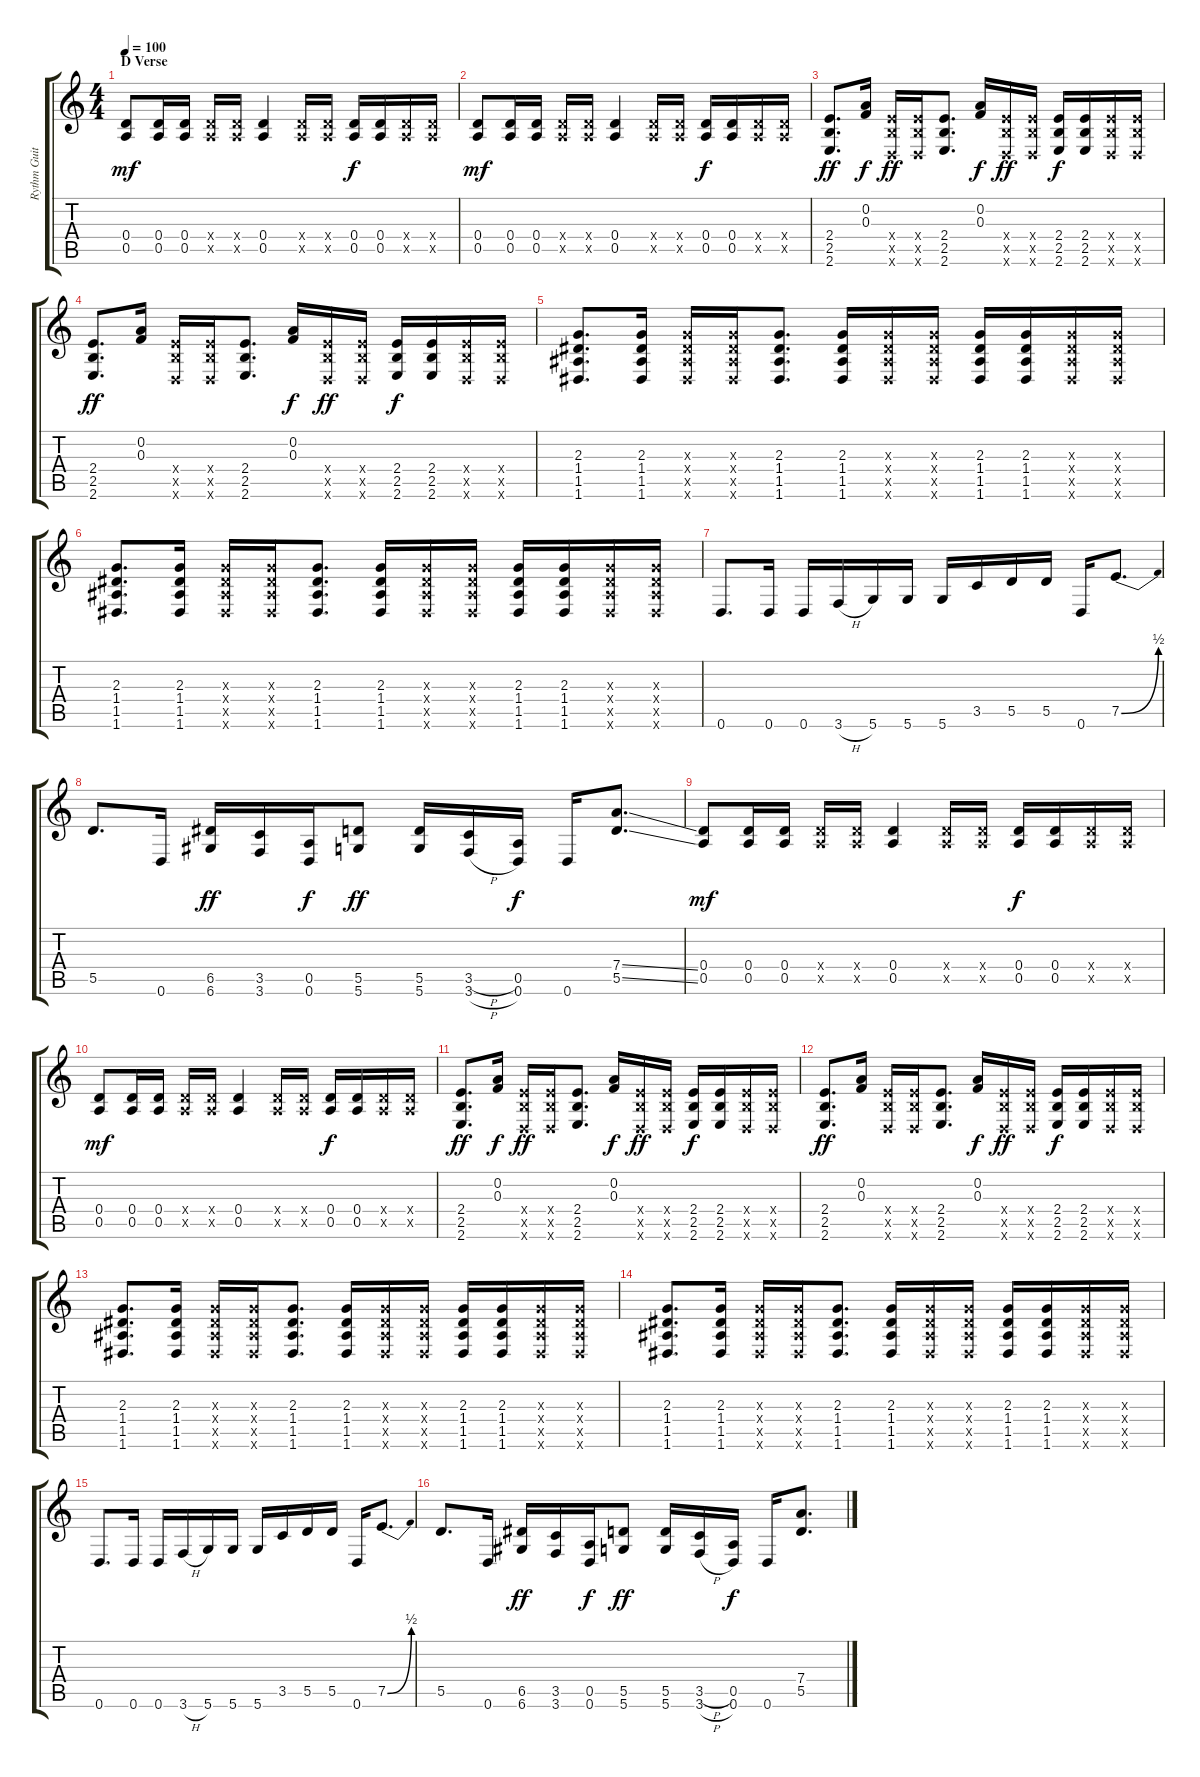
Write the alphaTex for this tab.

\track ("Rythm Guitar" "Rythm Guit") {instrument overdrivenguitar}
\staff {score tabs}
\tuning (E4 A3 F3 D3 A2 D2) {hide}
\ts (4 4)
\section ("" "D Verse")
\tempo 100
\clef g2
\ks c
(0.4 0.5).8{dy mf} (0.4 0.5).16 (0.4 0.5).16 (0.4{x} 0.5{x}).16 (0.4{x} 0.5{x}).16 (0.4 0.5).4 (0.4{x} 0.5{x}).16 (0.4{x} 0.5{x}).16 (0.4 0.5).16{dy f} (0.4 0.5).16 (0.4{x} 0.5{x}).16 (0.4{x} 0.5{x}).16 |
(0.4 0.5).8{dy mf} (0.4 0.5).16 (0.4 0.5).16 (0.4{x} 0.5{x}).16 (0.4{x} 0.5{x}).16 (0.4 0.5).4 (0.4{x} 0.5{x}).16 (0.4{x} 0.5{x}).16 (0.4 0.5).16{dy f} (0.4 0.5).16 (0.4{x} 0.5{x}).16 (0.4{x} 0.5{x}).16 |
(2.4 2.5 2.6).8{d dy ff} (0.2 0.3).16{dy f} (2.4{x} 2.5{x} 0.6{x}).16{dy ff} (2.4{x} 2.5{x} 0.6{x}).16 (2.4 2.5 2.6).8{d} (0.2 0.3).16{dy f} (2.4{x} 2.5{x} 0.6{x}).16{dy ff} (2.4{x} 2.5{x} 0.6{x}).16 (2.4 2.5 2.6).16{dy f} (2.4 2.5 2.6).16 (2.4{x} 2.5{x} 0.6{x}).16 (2.4{x} 2.5{x} 0.6{x}).16 |
(2.4 2.5 2.6).8{d dy ff} (0.2 0.3).16 (2.4{x} 2.5{x} 0.6{x}).16 (2.4{x} 2.5{x} 0.6{x}).16 (2.4 2.5 2.6).8{d} (0.2 0.3).16{dy f} (2.4{x} 2.5{x} 0.6{x}).16{dy ff} (2.4{x} 2.5{x} 0.6{x}).16 (2.4 2.5 2.6).16{dy f} (2.4 2.5 2.6).16 (2.4{x} 2.5{x} 0.6{x}).16 (2.4{x} 2.5{x} 0.6{x}).16 |
(2.3 1.4 1.5 1.6).8{d} (2.3 1.4 1.5 1.6).16 (2.3{x} 1.4{x} 1.5{x} 1.6{x}).16 (2.3{x} 1.4{x} 1.5{x} 1.6{x}).16 (2.3 1.4 1.5 1.6).8{d} (2.3 1.4 1.5 1.6).16 (2.3{x} 1.4{x} 1.5{x} 1.6{x}).16 (2.3{x} 1.4{x} 1.5{x} 1.6{x}).16 (2.3 1.4 1.5 1.6).16 (2.3 1.4 1.5 1.6).16 (2.3{x} 1.4{x} 1.5{x} 1.6{x}).16 (2.3{x} 1.4{x} 1.5{x} 1.6{x}).16 |
(2.3 1.4 1.5 1.6).8{d} (2.3 1.4 1.5 1.6).16 (2.3{x} 1.4{x} 1.5{x} 1.6{x}).16 (2.3{x} 1.4{x} 1.5{x} 1.6{x}).16 (2.3 1.4 1.5 1.6).8{d} (2.3 1.4 1.5 1.6).16 (2.3{x} 1.4{x} 1.5{x} 1.6{x}).16 (2.3{x} 1.4{x} 1.5{x} 1.6{x}).16 (2.3 1.4 1.5 1.6).16 (2.3 1.4 1.5 1.6).16 (2.3{x} 1.4{x} 1.5{x} 1.6{x}).16 (2.3{x} 1.4{x} 1.5{x} 1.6{x}).16 |
0.6.8{d} 0.6.16 0.6.16 3.6{h}.16 5.6.16 5.6.16 5.6.16 3.5.16 5.5.16 5.5.16 0.6.16 7.5{be (bend 0 0 60 2)}.8{d} |
5.5.8{d} 0.6.16 (6.5 6.6).16{dy ff} (3.5 3.6).16 (0.5 0.6).16{dy f} (5.5 5.6).8{dy ff} (5.5 5.6).16 (3.5{h} 3.6{h}).16 (0.5 0.6).16{dy f} 0.6.16 (7.4{ss} 5.5{ss}).8{d} |
(0.4 0.5).8{dy mf} (0.4 0.5).16 (0.4 0.5).16 (0.4{x} 0.5{x}).16 (0.4{x} 0.5{x}).16 (0.4 0.5).4 (0.4{x} 0.5{x}).16 (0.4{x} 0.5{x}).16 (0.4 0.5).16{dy f} (0.4 0.5).16 (0.4{x} 0.5{x}).16 (0.4{x} 0.5{x}).16 |
(0.4 0.5).8{dy mf} (0.4 0.5).16 (0.4 0.5).16 (0.4{x} 0.5{x}).16 (0.4{x} 0.5{x}).16 (0.4 0.5).4 (0.4{x} 0.5{x}).16 (0.4{x} 0.5{x}).16 (0.4 0.5).16{dy f} (0.4 0.5).16 (0.4{x} 0.5{x}).16 (0.4{x} 0.5{x}).16 |
(2.4 2.5 2.6).8{d dy ff} (0.2 0.3).16{dy f} (2.4{x} 2.5{x} 0.6{x}).16{dy ff} (2.4{x} 2.5{x} 0.6{x}).16 (2.4 2.5 2.6).8{d} (0.2 0.3).16{dy f} (2.4{x} 2.5{x} 0.6{x}).16{dy ff} (2.4{x} 2.5{x} 0.6{x}).16 (2.4 2.5 2.6).16{dy f} (2.4 2.5 2.6).16 (2.4{x} 2.5{x} 0.6{x}).16 (2.4{x} 2.5{x} 0.6{x}).16 |
(2.4 2.5 2.6).8{d dy ff} (0.2 0.3).16 (2.4{x} 2.5{x} 0.6{x}).16 (2.4{x} 2.5{x} 0.6{x}).16 (2.4 2.5 2.6).8{d} (0.2 0.3).16{dy f} (2.4{x} 2.5{x} 0.6{x}).16{dy ff} (2.4{x} 2.5{x} 0.6{x}).16 (2.4 2.5 2.6).16{dy f} (2.4 2.5 2.6).16 (2.4{x} 2.5{x} 0.6{x}).16 (2.4{x} 2.5{x} 0.6{x}).16 |
(2.3 1.4 1.5 1.6).8{d} (2.3 1.4 1.5 1.6).16 (2.3{x} 1.4{x} 1.5{x} 1.6{x}).16 (2.3{x} 1.4{x} 1.5{x} 1.6{x}).16 (2.3 1.4 1.5 1.6).8{d} (2.3 1.4 1.5 1.6).16 (2.3{x} 1.4{x} 1.5{x} 1.6{x}).16 (2.3{x} 1.4{x} 1.5{x} 1.6{x}).16 (2.3 1.4 1.5 1.6).16 (2.3 1.4 1.5 1.6).16 (2.3{x} 1.4{x} 1.5{x} 1.6{x}).16 (2.3{x} 1.4{x} 1.5{x} 1.6{x}).16 |
(2.3 1.4 1.5 1.6).8{d} (2.3 1.4 1.5 1.6).16 (2.3{x} 1.4{x} 1.5{x} 1.6{x}).16 (2.3{x} 1.4{x} 1.5{x} 1.6{x}).16 (2.3 1.4 1.5 1.6).8{d} (2.3 1.4 1.5 1.6).16 (2.3{x} 1.4{x} 1.5{x} 1.6{x}).16 (2.3{x} 1.4{x} 1.5{x} 1.6{x}).16 (2.3 1.4 1.5 1.6).16 (2.3 1.4 1.5 1.6).16 (2.3{x} 1.4{x} 1.5{x} 1.6{x}).16 (2.3{x} 1.4{x} 1.5{x} 1.6{x}).16 |
0.6.8{d} 0.6.16 0.6.16 3.6{h}.16 5.6.16 5.6.16 5.6.16 3.5.16 5.5.16 5.5.16 0.6.16 7.5{be (bend 0 0 60 2)}.8{d} |
5.5.8{d} 0.6.16 (6.5 6.6).16{dy ff} (3.5 3.6).16 (0.5 0.6).16{dy f} (5.5 5.6).8{dy ff} (5.5 5.6).16 (3.5{h} 3.6{h}).16 (0.5 0.6).16{dy f} 0.6.16 (7.4{ss} 5.5{ss}).8{d}
